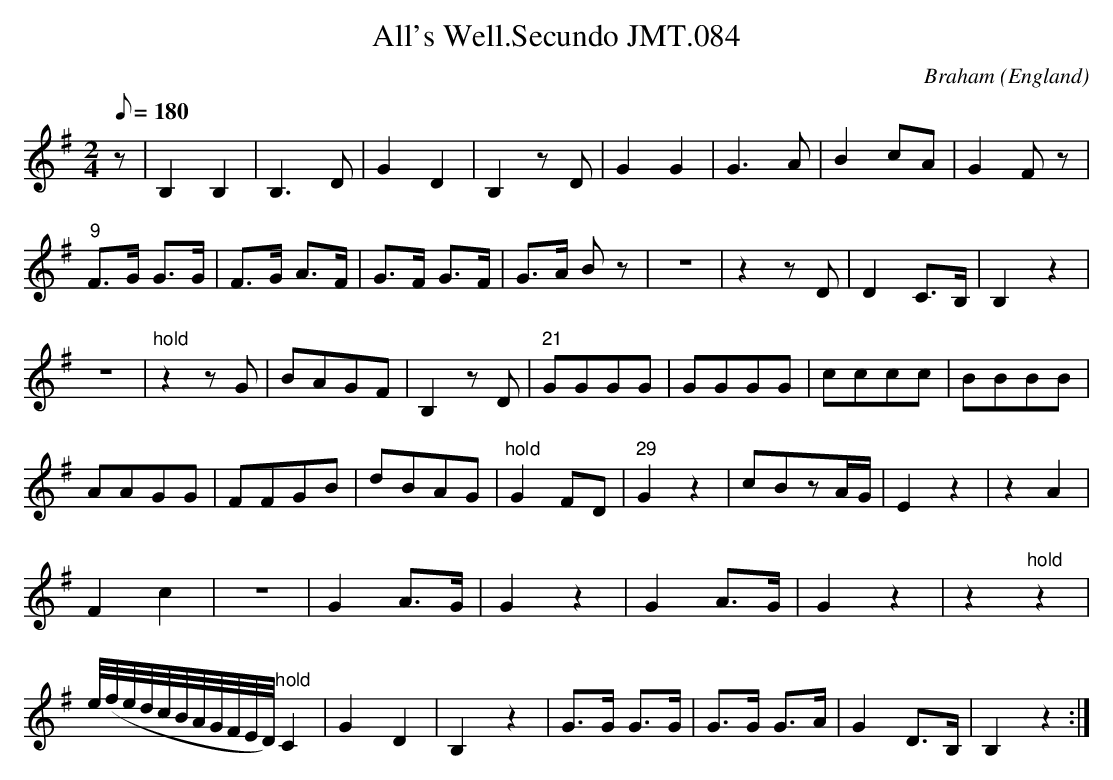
X:1
T:All's Well.Secundo JMT.084
M:2/4
L:1/8
Q:180
C:Braham
O:England
K:G
z|B,2B,2|B,3D|G2D2|B,2zD|G2G2|G3A|B2cA|G2Fz|!
"9"F>G G>G|F>G A>F|G>F G>F|G>A Bz|z4|z2zD|D2C>B,|B,2z2|!
z4|"hold"z2zG|BAGF|B,2zD|"21"GGGG|GGGG|cccc|BBBB|!
AAGG|FFGB|dBAG|"hold"G2FD|"29"G2z2|cBzA/2G/2|E2z2|z2A2|!
F2c2|z4|G2A>G|G2z2|G2A>G|G2z2|z2"hold"z2|!
e/4(f/4e/4d/4c/4B/4A/4G/4F/4E/4D/4)"hold"C2|
G2D2|B,2z2|G>G G>G|G>G G>A|G2D>B,|B,2z2:|]
